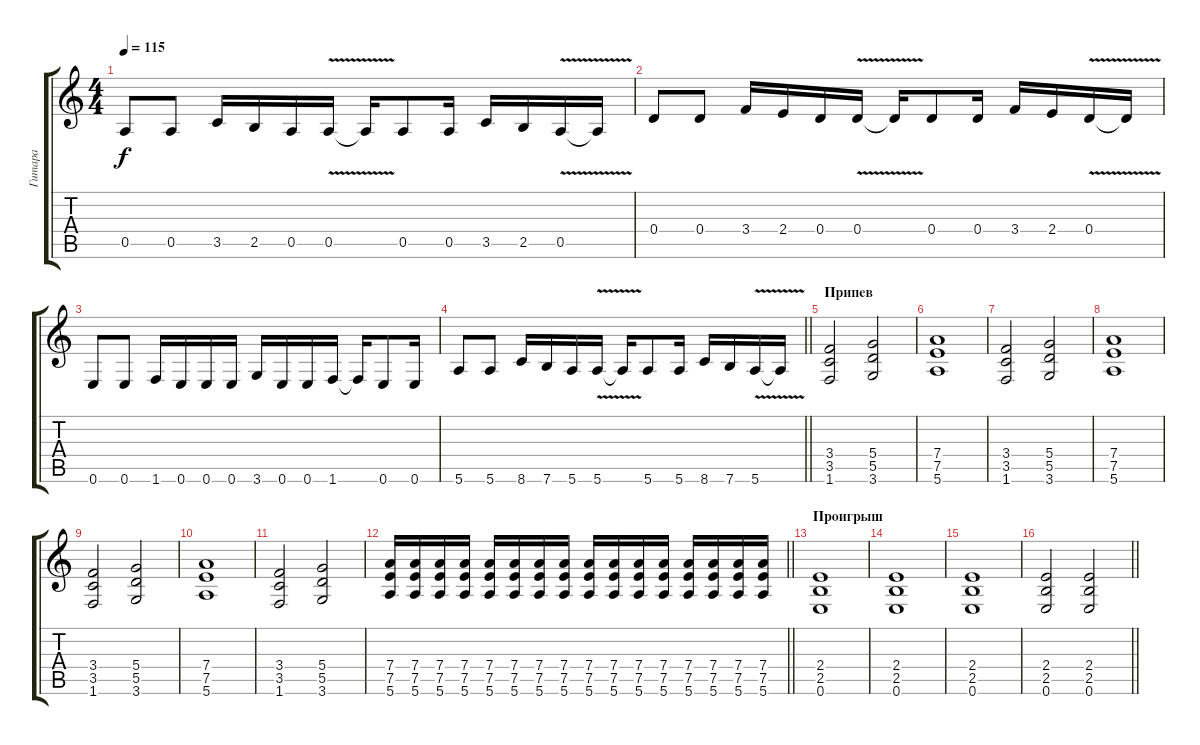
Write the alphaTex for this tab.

\track ("Гитара" "Гитара") {instrument distortionguitar}
\staff {score tabs}
\tuning (E4 B3 G3 D3 A2 E2) {hide}
\ts (4 4)
\tempo 115
\clef g2
\ks aminor
0.5.8{dy f volume 16} 0.5.8 3.5.16 2.5.16 0.5.16 0.5{v}.16 0.5{t}.16 0.5.8 0.5.16 3.5.16 2.5.16 0.5{v}.16 0.5{t}.16 |
0.4.8 0.4.8 3.4.16 2.4.16 0.4.16 0.4{v}.16 0.4{t}.16 0.4.8 0.4.16 3.4.16 2.4.16 0.4{v}.16 0.4{t}.16 |
0.6.8 0.6.8 1.6.16 0.6.16 0.6.16 0.6.16 3.6.16 0.6.16 0.6.16 1.6.16 1.6{t}.16 0.6.8 0.6.16 |
\barLineRight lightlight
5.6.8 5.6.8 8.6.16 7.6.16 5.6.16 5.6{v}.16 5.6{t}.16 5.6.8 5.6.16 8.6.16 7.6.16 5.6{v}.16 5.6{t}.16 |
\section ("" "Припев")
(3.4 3.5 1.6).2{volume 14} (5.4 5.5 3.6).2 |
(7.4 7.5 5.6).1 |
(3.4 3.5 1.6).2 (5.4 5.5 3.6).2 |
(7.4 7.5 5.6).1 |
(3.4 3.5 1.6).2 (5.4 5.5 3.6).2 |
(7.4 7.5 5.6).1 |
(3.4 3.5 1.6).2 (5.4 5.5 3.6).2 |
\barLineRight lightlight
(7.4 7.5 5.6).16 (7.4 7.5 5.6).16 (7.4 7.5 5.6).16 (7.4 7.5 5.6).16 (7.4 7.5 5.6).16 (7.4 7.5 5.6).16 (7.4 7.5 5.6).16 (7.4 7.5 5.6).16 (7.4 7.5 5.6).16 (7.4 7.5 5.6).16 (7.4 7.5 5.6).16 (7.4 7.5 5.6).16 (7.4 7.5 5.6).16 (7.4 7.5 5.6).16 (7.4 7.5 5.6).16 (7.4 7.5 5.6).16 |
\section ("" "Проигрыш")
(2.4 2.5 0.6).1 |
(2.4 2.5 0.6).1 |
(2.4 2.5 0.6).1 |
\barLineRight lightlight
(2.4 2.5 0.6).2 (2.4 2.5 0.6).2
